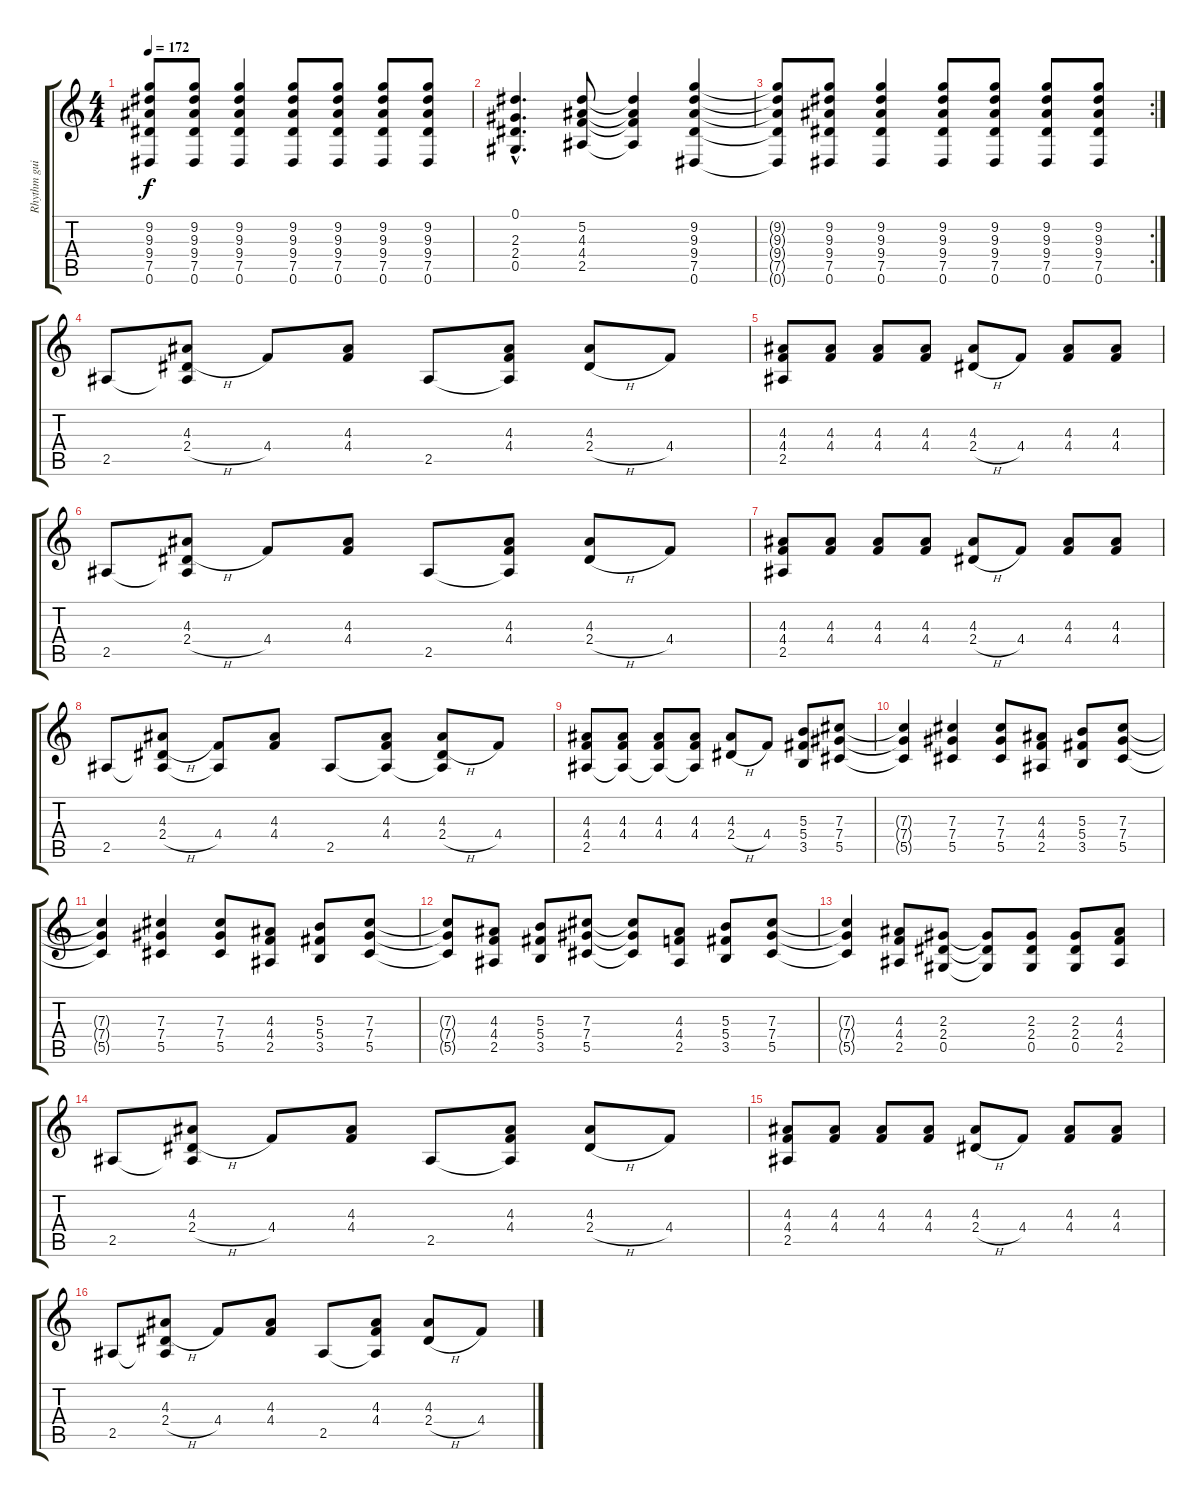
\track ("Rhythm guitar" "Rhythm gui") {instrument overdrivenguitar}
\staff {score tabs}
\tuning (Eb4 Bb3 Gb3 Db3 Ab2 Eb2) {hide}
\ts (4 4)
\tempo 172
\clef g2
\ks c
(9.2{t} 9.3{t} 9.4{t} 7.5{t} 0.6{t}).8{dy f} (9.2 9.3 9.4 7.5 0.6).8 (9.2 9.3 9.4 7.5 0.6).4 (9.2 9.3 9.4 7.5 0.6).8 (9.2 9.3 9.4 7.5 0.6).8 (9.2 9.3 9.4 7.5 0.6).8 (9.2 9.3 9.4 7.5 0.6).8 |
(0.1{hac} 2.3{hac} 2.4{hac} 0.5{hac}).4{d} (5.2 4.3 4.4 2.5).8 (5.2{t} 4.3{t} 4.4{t} 2.5{t}).4 (9.2 9.3 9.4 7.5 0.6).4 |
\rc 2
(9.2{t} 9.3{t} 9.4{t} 7.5{t} 0.6{t}).8 (9.2 9.3 9.4 7.5 0.6).8 (9.2 9.3 9.4 7.5 0.6).4 (9.2 9.3 9.4 7.5 0.6).8 (9.2 9.3 9.4 7.5 0.6).8 (9.2 9.3 9.4 7.5 0.6).8 (9.2 9.3 9.4 7.5 0.6).8 |
2.5.8 (4.3 2.4{h} 2.5{t}).8 4.4.8 (4.3 4.4).8 2.5.8 (4.3 4.4 2.5{t}).8 (4.3 2.4{h}).8 4.4.8 |
(4.3 4.4 2.5).8 (4.3 4.4).8 (4.3 4.4).8 (4.3 4.4).8 (4.3 2.4{h}).8 4.4.8 (4.3 4.4).8 (4.3 4.4).8 |
2.5.8 (4.3 2.4{h} 2.5{t}).8 4.4.8 (4.3 4.4).8 2.5.8 (4.3 4.4 2.5{t}).8 (4.3 2.4{h}).8 4.4.8 |
(4.3 4.4 2.5).8 (4.3 4.4).8 (4.3 4.4).8 (4.3 4.4).8 (4.3 2.4{h}).8 4.4.8 (4.3 4.4).8 (4.3 4.4).8 |
2.5.8 (4.3 2.4{h} 2.5{t}).8 (4.4 2.5{t}).8 (4.3 4.4).8 2.5.8 (4.3 4.4 2.5{t}).8 (4.3 2.4{h} 2.5{t}).8 4.4.8 |
(4.3 4.4 2.5).8 (4.3 4.4 2.5{t}).8 (4.3 4.4 2.5{t}).8 (4.3 4.4 2.5{t}).8 (4.3 2.4{h}).8 4.4.8 (5.3 5.4 3.5).8 (7.3 7.4 5.5).8 |
(7.3{t} 7.4{t} 5.5{t}).4 (7.3 7.4 5.5).4 (7.3 7.4 5.5).8 (4.3 4.4 2.5).8 (5.3 5.4 3.5).8 (7.3 7.4 5.5).8 |
(7.3{t} 7.4{t} 5.5{t}).4 (7.3 7.4 5.5).4 (7.3 7.4 5.5).8 (4.3 4.4 2.5).8 (5.3 5.4 3.5).8 (7.3 7.4 5.5).8 |
(7.3{t} 7.4{t} 5.5{t}).8 (4.3 4.4 2.5).8 (5.3 5.4 3.5).8 (7.3 7.4 5.5).8 (7.3{t} 7.4{t} 5.5{t}).8 (4.3 4.4 2.5).8 (5.3 5.4 3.5).8 (7.3 7.4 5.5).8 |
(7.3{t} 7.4{t} 5.5{t}).4 (4.3 4.4 2.5).8 (2.3 2.4 0.5).8 (2.3{t} 2.4{t} 0.5{t}).8 (2.3 2.4 0.5).8 (2.3 2.4 0.5).8 (4.3 4.4 2.5).8 |
2.5.8 (4.3 2.4{h} 2.5{t}).8 4.4.8 (4.3 4.4).8 2.5.8 (4.3 4.4 2.5{t}).8 (4.3 2.4{h}).8 4.4.8 |
(4.3 4.4 2.5).8 (4.3 4.4).8 (4.3 4.4).8 (4.3 4.4).8 (4.3 2.4{h}).8 4.4.8 (4.3 4.4).8 (4.3 4.4).8 |
2.5.8 (4.3 2.4{h} 2.5{t}).8 4.4.8 (4.3 4.4).8 2.5.8 (4.3 4.4 2.5{t}).8 (4.3 2.4{h}).8 4.4.8
